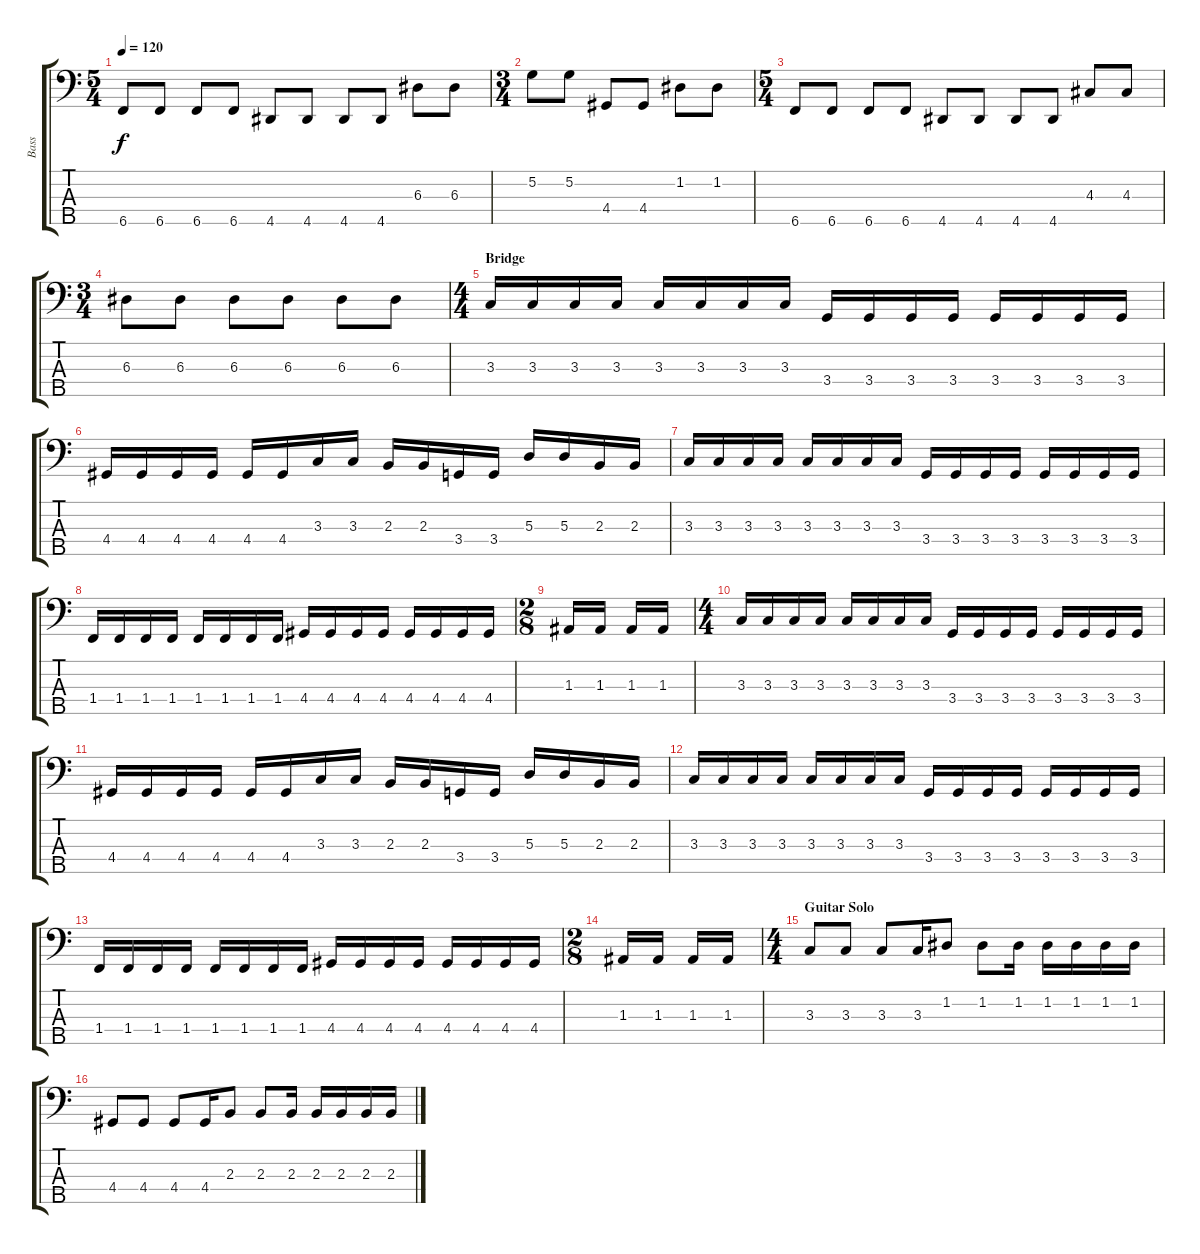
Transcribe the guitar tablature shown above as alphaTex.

\track ("Bass" "Bass") {instrument electricbasspick}
\staff {score tabs}
\tuning (G2 D2 A1 E1 B0) {hide}
\ts (5 4)
\tempo 120
\clef f4
\ks c
6.5.8{dy f} 6.5.8 6.5.8 6.5.8 4.5.8 4.5.8 4.5.8 4.5.8 6.3.8 6.3.8 |
\ts (3 4)
5.2.8 5.2.8 4.4.8 4.4.8 1.2.8 1.2.8 |
\ts (5 4)
6.5.8 6.5.8 6.5.8 6.5.8 4.5.8 4.5.8 4.5.8 4.5.8 4.3.8 4.3.8 |
\ts (3 4)
6.3.8 6.3.8 6.3.8 6.3.8 6.3.8 6.3.8 |
\ts (4 4)
\section ("" "Bridge")
3.3.16 3.3.16 3.3.16 3.3.16 3.3.16 3.3.16 3.3.16 3.3.16 3.4.16 3.4.16 3.4.16 3.4.16 3.4.16 3.4.16 3.4.16 3.4.16 |
4.4.16 4.4.16 4.4.16 4.4.16 4.4.16 4.4.16 3.3.16 3.3.16 2.3.16 2.3.16 3.4.16 3.4.16 5.3.16 5.3.16 2.3.16 2.3.16 |
3.3.16 3.3.16 3.3.16 3.3.16 3.3.16 3.3.16 3.3.16 3.3.16 3.4.16 3.4.16 3.4.16 3.4.16 3.4.16 3.4.16 3.4.16 3.4.16 |
1.4.16 1.4.16 1.4.16 1.4.16 1.4.16 1.4.16 1.4.16 1.4.16 4.4.16 4.4.16 4.4.16 4.4.16 4.4.16 4.4.16 4.4.16 4.4.16 |
\ts (2 8)
1.3.16 1.3.16 1.3.16 1.3.16 |
\ts (4 4)
3.3.16 3.3.16 3.3.16 3.3.16 3.3.16 3.3.16 3.3.16 3.3.16 3.4.16 3.4.16 3.4.16 3.4.16 3.4.16 3.4.16 3.4.16 3.4.16 |
4.4.16 4.4.16 4.4.16 4.4.16 4.4.16 4.4.16 3.3.16 3.3.16 2.3.16 2.3.16 3.4.16 3.4.16 5.3.16 5.3.16 2.3.16 2.3.16 |
3.3.16 3.3.16 3.3.16 3.3.16 3.3.16 3.3.16 3.3.16 3.3.16 3.4.16 3.4.16 3.4.16 3.4.16 3.4.16 3.4.16 3.4.16 3.4.16 |
1.4.16 1.4.16 1.4.16 1.4.16 1.4.16 1.4.16 1.4.16 1.4.16 4.4.16 4.4.16 4.4.16 4.4.16 4.4.16 4.4.16 4.4.16 4.4.16 |
\ts (2 8)
1.3.16 1.3.16 1.3.16 1.3.16 |
\ts (4 4)
\section ("" "Guitar Solo")
3.3.8 3.3.8 3.3.8 3.3.16 1.2.8 1.2.8 1.2.16 1.2.16 1.2.16 1.2.16 1.2.16 |
4.4.8 4.4.8 4.4.8 4.4.16 2.3.8 2.3.8 2.3.16 2.3.16 2.3.16 2.3.16 2.3.16
